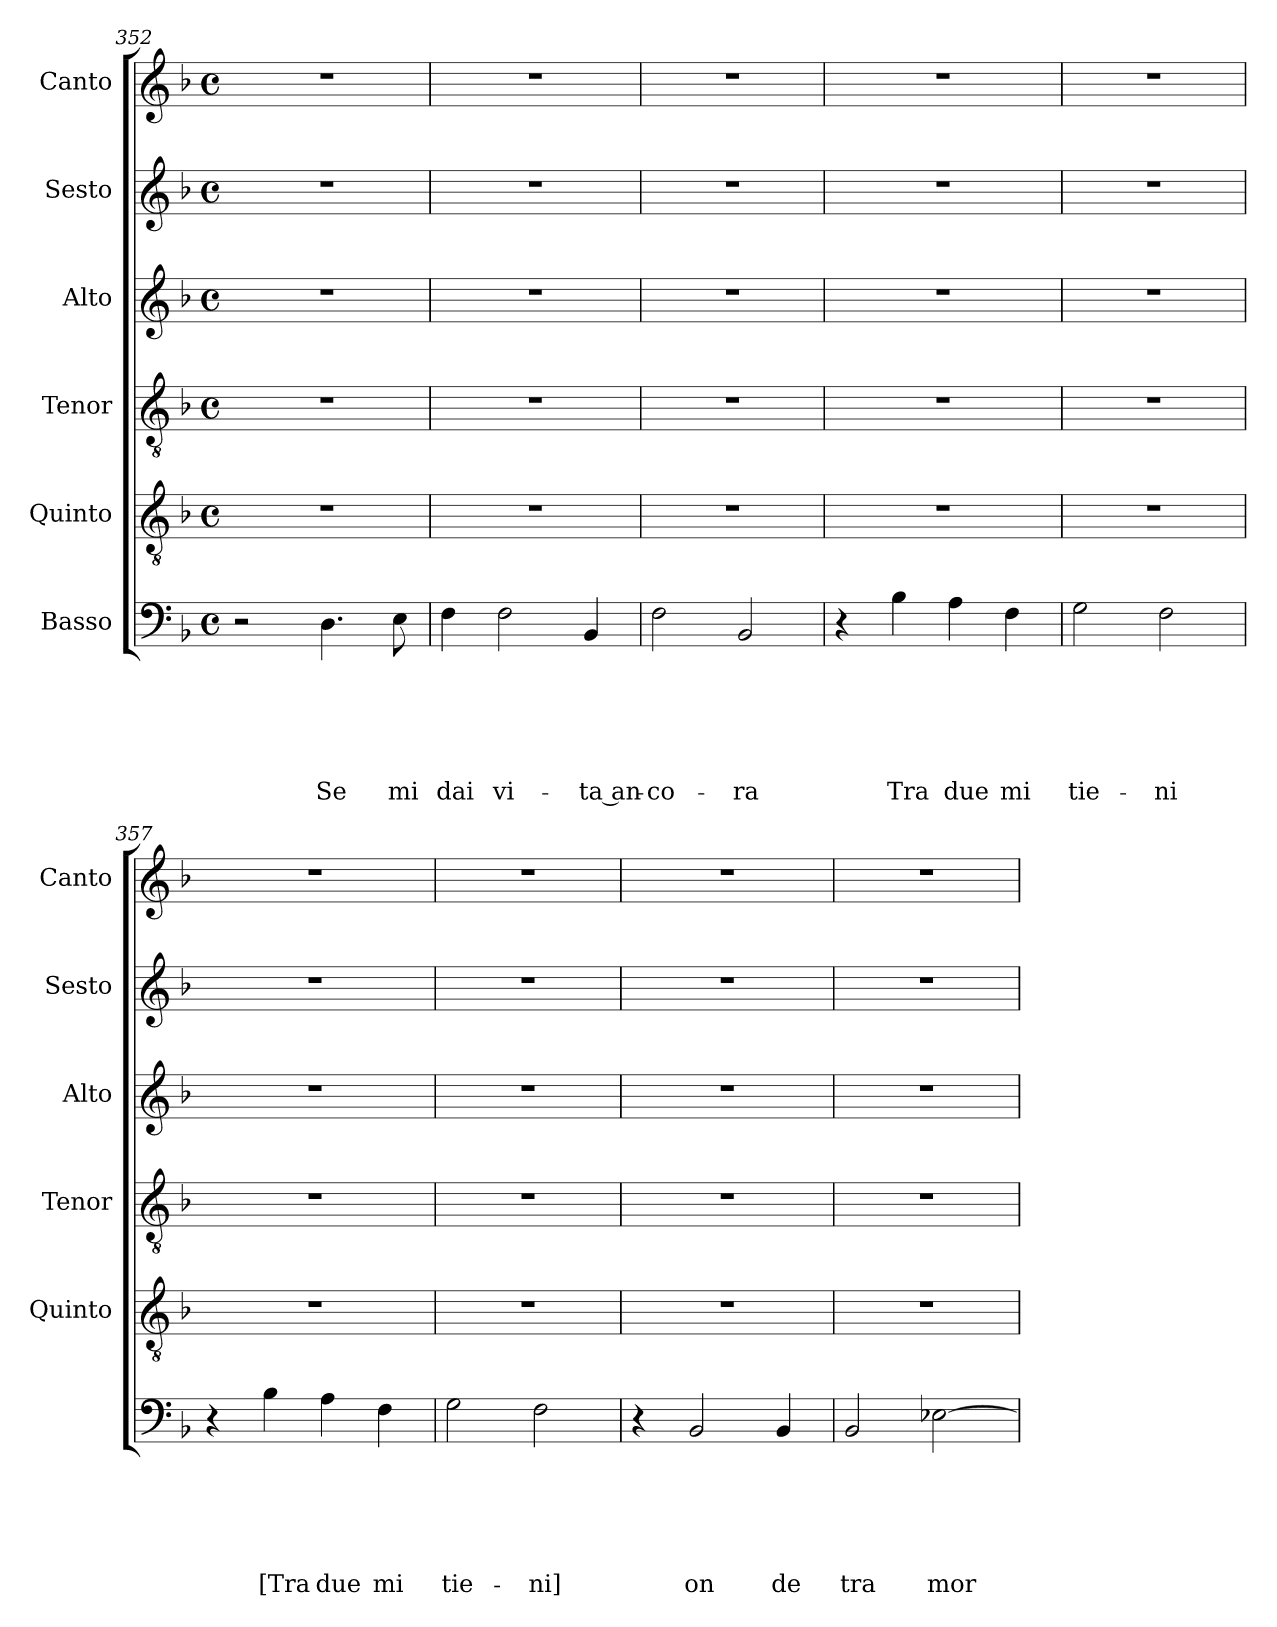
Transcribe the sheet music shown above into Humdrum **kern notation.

**kern	**text	**text	**text	**text	**text	**text	**kern	**kern	**kern	**kern	**kern
*part6	*part6	*part6	*part6	*part6	*part6	*part6	*part5	*part4	*part3	*part2	*part1
*staff6	*staff6	*staff6	*staff6	*staff6	*staff6	*staff6	*staff5	*staff4	*staff3	*staff2	*staff1
*I"Basso	*	*	*	*	*	*	*I"Quinto	*I"Tenor	*I"Alto	*I"Sesto	*I"Canto
*	*	*	*	*	*	*	*I'Quinto	*I'Tenor	*I'Alto	*I'Sesto	*I'Canto
*clefF4	*	*	*	*	*	*	*clefGv2	*clefGv2	*clefG2	*clefG2	*clefG2
*k[b-]	*	*	*	*	*	*	*k[b-]	*k[b-]	*k[b-]	*k[b-]	*k[b-]
*F:	*	*	*	*	*	*	*F:	*F:	*F:	*F:	*F:
*M4/4	*	*	*	*	*	*	*M4/4	*M4/4	*M4/4	*M4/4	*M4/4
*met(c)	*	*	*	*	*	*	*met(c)	*met(c)	*met(c)	*met(c)	*met(c)
=352	=352	=352	=352	=352	=352	=352	=352	=352	=352	=352	=352
2r	.	.	.	.	.	.	1r	1r	1r	1r	1r
!	!	!	!	!	!	!LO:LY:b	!	!	!	!	!
4.D\	.	.	.	.	.	Se	.	.	.	.	.
!	!	!	!	!	!	!LO:LY:b	!	!	!	!	!
8E\	.	.	.	.	.	mi	.	.	.	.	.
=353	=353	=353	=353	=353	=353	=353	=353	=353	=353	=353	=353
!	!	!	!	!	!	!LO:LY:b	!	!	!	!	!
4F\	.	.	.	.	.	dai	1r	1r	1r	1r	1r
!	!	!	!	!	!	!LO:LY:b	!	!	!	!	!
2F\	.	.	.	.	.	vi-	.	.	.	.	.
!	!	!	!	!	!	!LO:LY:b:rj	!	!	!	!	!
4BB-/	.	.	.	.	.	-ta an-	.	.	.	.	.
=354	=354	=354	=354	=354	=354	=354	=354	=354	=354	=354	=354
!	!	!	!	!	!	!LO:LY:b	!	!	!	!	!
2F\	.	.	.	.	.	-co-	1r	1r	1r	1r	1r
!	!	!	!	!	!	!LO:LY:b	!	!	!	!	!
2BB-/	.	.	.	.	.	-ra	.	.	.	.	.
=355	=355	=355	=355	=355	=355	=355	=355	=355	=355	=355	=355
4r	.	.	.	.	.	.	1r	1r	1r	1r	1r
!	!	!	!	!	!	!LO:LY:b	!	!	!	!	!
4B-\	.	.	.	.	.	Tra	.	.	.	.	.
!	!	!	!	!	!	!LO:LY:b	!	!	!	!	!
4A\	.	.	.	.	.	due	.	.	.	.	.
!	!	!	!	!	!	!LO:LY:b	!	!	!	!	!
4F\	.	.	.	.	.	mi	.	.	.	.	.
=356	=356	=356	=356	=356	=356	=356	=356	=356	=356	=356	=356
!	!	!	!	!	!	!LO:LY:b	!	!	!	!	!
2G\	.	.	.	.	.	tie-	1r	1r	1r	1r	1r
!	!	!	!	!	!	!LO:LY:b	!	!	!	!	!
2F\	.	.	.	.	.	-ni	.	.	.	.	.
=357	=357	=357	=357	=357	=357	=357	=357	=357	=357	=357	=357
4r	.	.	.	.	.	.	1r	1r	1r	1r	1r
!	!	!	!	!	!	!LO:LY:b	!	!	!	!	!
4B-\	.	.	.	.	.	[Tra	.	.	.	.	.
!	!	!	!	!	!	!LO:LY:b	!	!	!	!	!
4A\	.	.	.	.	.	due	.	.	.	.	.
!	!	!	!	!	!	!LO:LY:b	!	!	!	!	!
4F\	.	.	.	.	.	mi	.	.	.	.	.
=358	=358	=358	=358	=358	=358	=358	=358	=358	=358	=358	=358
!	!	!	!	!	!	!LO:LY:b	!	!	!	!	!
2G\	.	.	.	.	.	tie-	1r	1r	1r	1r	1r
!	!	!	!	!	!	!LO:LY:b	!	!	!	!	!
2F\	.	.	.	.	.	-ni]	.	.	.	.	.
!!LO:LB:g=z
=359	=359	=359	=359	=359	=359	=359	=359	=359	=359	=359	=359
4r	.	.	.	.	.	.	1r	1r	1r	1r	1r
!	!	!	!	!	!	!LO:LY:b	!	!	!	!	!
2BB-/	.	.	.	.	.	on	.	.	.	.	.
!	!	!	!	!	!	!LO:LY:b	!	!	!	!	!
4BB-/	.	.	.	.	.	de	.	.	.	.	.
=360	=360	=360	=360	=360	=360	=360	=360	=360	=360	=360	=360
!	!	!	!	!	!	!LO:LY:b	!	!	!	!	!
2BB-/	.	.	.	.	.	tra	1r	1r	1r	1r	1r
!	!	!	!	!	!	!LO:LY:b	!	!	!	!	!
[>2E-X\	.	.	.	.	.	mor	.	.	.	.	.
=	=	=	=	=	=	=	=	=	=	=	=
*-	*-	*-	*-	*-	*-	*-	*-	*-	*-	*-	*-
